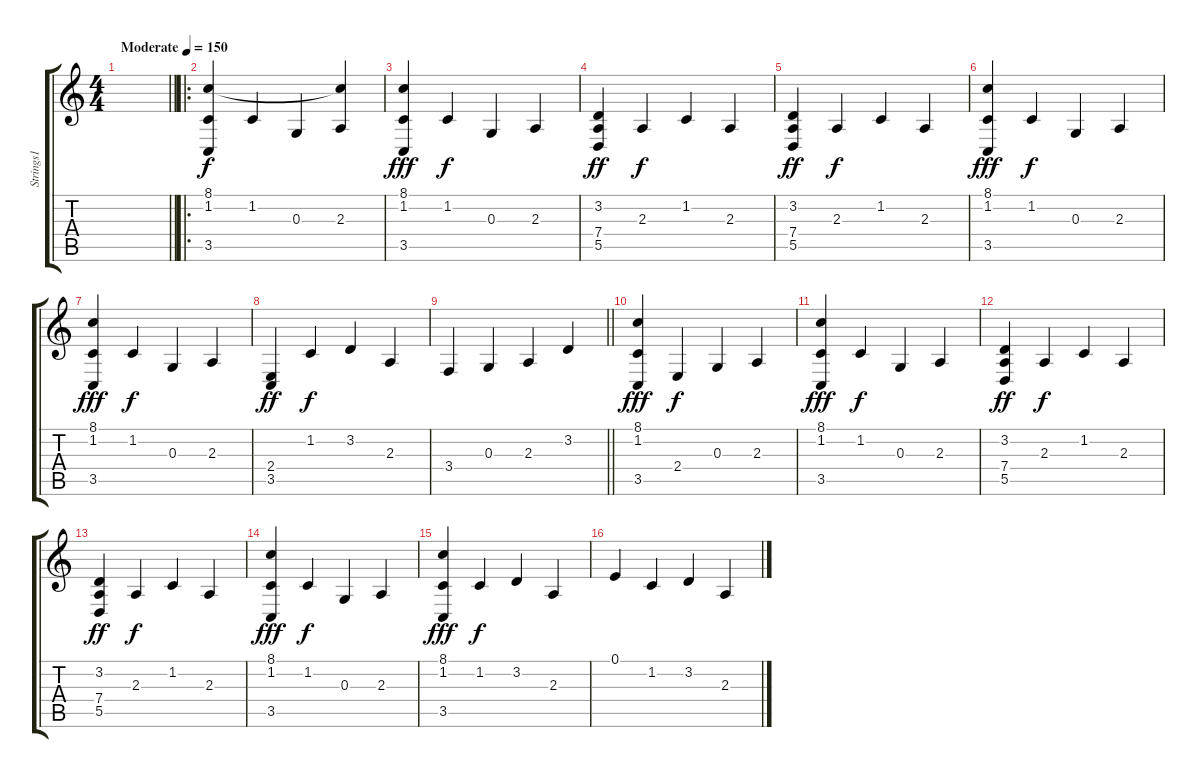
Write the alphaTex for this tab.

\track ("Strings1" "Strings1") {instrument pizzicatostrings}
\staff {score tabs}
\tuning (E4 B3 G3 D3 A2 E2) {hide}
\ts (4 4)
\tempo (150 "Moderate")
\clef g2
\barLineRight lightlight
\ks c
|
\ro
\section ("" "")
(8.1 1.2 3.5).4 1.2.4{dy f} 0.3.4 (8.1{t} 2.3).4 |
(8.1 1.2 3.5).4{dy fff} 1.2.4{dy f} 0.3.4 2.3.4 |
(3.2 7.4 5.5).4{dy ff} 2.3.4{dy f} 1.2.4 2.3.4 |
(3.2 7.4 5.5).4{dy ff} 2.3.4{dy f} 1.2.4 2.3.4 |
(8.1 1.2 3.5).4{dy fff} 1.2.4{dy f} 0.3.4 2.3.4 |
(8.1 1.2 3.5).4{dy fff} 1.2.4{dy f} 0.3.4 2.3.4 |
(2.4 3.5).4{dy ff} 1.2.4{dy f} 3.2.4 2.3.4 |
\barLineRight lightlight
3.4.4 0.3.4 2.3.4 3.2.4 |
\section ("" "")
(8.1 1.2 3.5).4{dy fff} 2.4.4{dy f} 0.3.4 2.3.4 |
(8.1 1.2 3.5).4{dy fff} 1.2.4{dy f} 0.3.4 2.3.4 |
(3.2 7.4 5.5).4{dy ff} 2.3.4{dy f} 1.2.4 2.3.4 |
(3.2 7.4 5.5).4{dy ff} 2.3.4{dy f} 1.2.4 2.3.4 |
(8.1 1.2 3.5).4{dy fff} 1.2.4{dy f} 0.3.4 2.3.4 |
(8.1 1.2 3.5).4{dy fff} 1.2.4{dy f} 3.2.4 2.3.4 |
0.1.4 1.2.4 3.2.4 2.3.4
